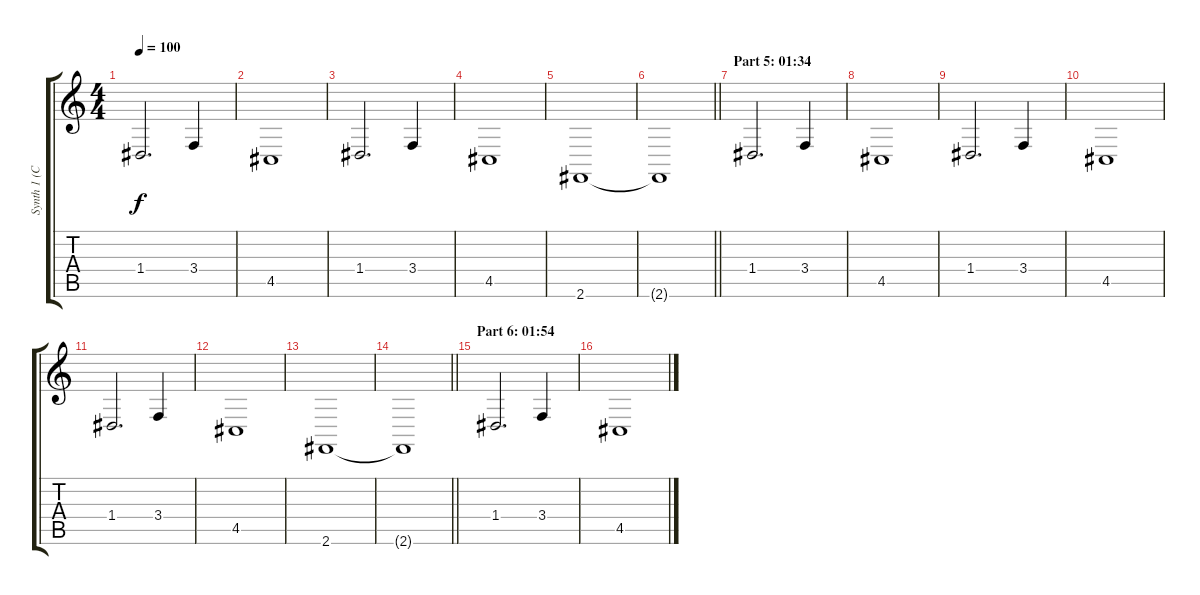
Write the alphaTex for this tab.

\track ("Synth 1 (Cello)" "Synth 1 (C") {instrument cello}
\staff {score tabs}
\tuning (E4 B3 G3 D3 A2 E2) {hide}
\ts (4 4)
\tempo 100
\clef g2
\ks c
1.4.2{d dy f} 3.4.4 |
4.5.1 |
1.4.2{d} 3.4.4 |
4.5.1 |
2.6.1 |
\barLineRight lightlight
2.6{t}.1 |
\section ("" "Part 5: 01:34")
1.4.2{d} 3.4.4 |
4.5.1 |
1.4.2{d} 3.4.4 |
4.5.1 |
1.4.2{d} 3.4.4 |
4.5.1 |
2.6.1 |
\barLineRight lightlight
2.6{t}.1 |
\section ("" "Part 6: 01:54")
1.4.2{d} 3.4.4 |
4.5.1
